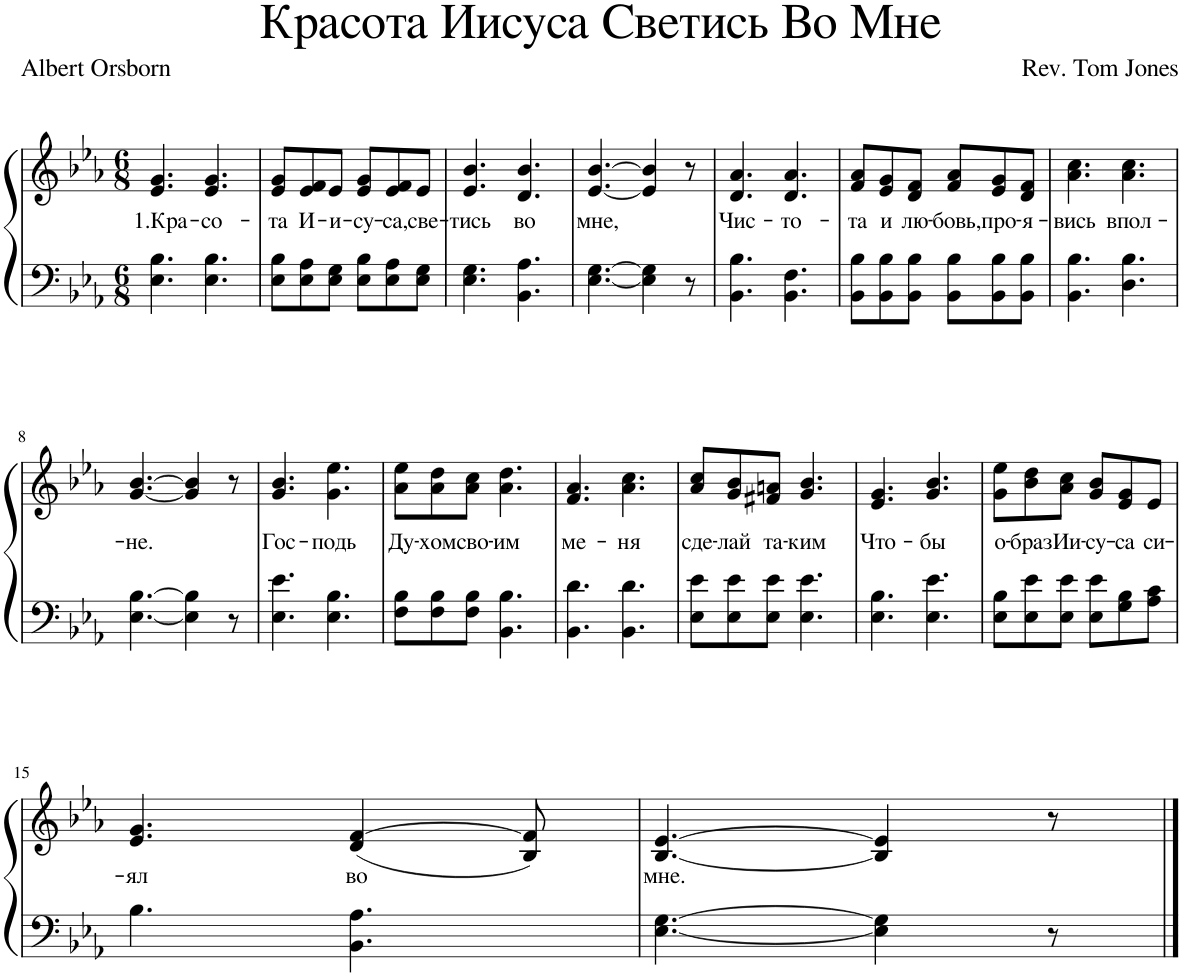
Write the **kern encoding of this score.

**kern	**kern	**text
*part1	*part1	*part1
*staff2	*staff1	*staff1
*I"Piano	*	*
*I'Pno.	*	*
*clefF4	*clefG2	*
*k[b-e-a-]	*k[b-e-a-]	*
*M6/8	*M6/8	*
=1	=1	=1
!	!	!LO:LY:b
4.E-\ 4.B-\	4.e-/ 4.g/	1.Кра-
!	!	!LO:LY:b
4.E-\ 4.B-\	4.e-/ 4.g/	-со-
=2	=2	=2
!	!	!LO:LY:b
8E-\ 8B-\L	8e-/ 8g/L	-та
!	!	!LO:LY:b
8E-\ 8A-\	8e-/ 8f/	И-
!	!	!LO:LY:b
8E-\ 8G\J	8e-/J	-и-
!	!	!LO:LY:b
8E-\ 8B-\L	8e-/ 8g/L	-су-
!	!	!LO:LY:b
8E-\ 8A-\	8e-/ 8f/	-са,
!	!	!LO:LY:b
8E-\ 8G\J	8e-/J	све-
=3	=3	=3
!	!	!LO:LY:b
4.E-\ 4.G\	4.e-/ 4.b-/	-тись
!	!	!LO:LY:b
4.BB-\ 4.A-\	4.d/ 4.b-/	во
=4	=4	=4
!	!	!LO:LY:b
[4.E-\ [4.G\	[4.e-/ [4.b-/	мне,
4E-\] 4G\]	4e-/] 4b-/]	.
8r	8r	.
=5	=5	=5
!	!	!LO:LY:b
4.BB-\ 4.B-\	4.d/ 4.a-/	Чис-
!	!	!LO:LY:b
4.BB-\ 4.F\	4.d/ 4.a-/	-то-
=6	=6	=6
!	!	!LO:LY:b
8BB-\ 8B-\L	8f/ 8a-/L	-та
!	!	!LO:LY:b
8BB-\ 8B-\	8e-/ 8g/	и
!	!	!LO:LY:b
8BB-\ 8B-\J	8d/ 8f/J	лю-
!	!	!LO:LY:b
8BB-\ 8B-\L	8f/ 8a-/L	-бовь,
!	!	!LO:LY:b
8BB-\ 8B-\	8e-/ 8g/	про-
!	!	!LO:LY:b
8BB-\ 8B-\J	8d/ 8f/J	-я-
=7	=7	=7
!	!	!LO:LY:b
4.BB-\ 4.B-\	4.a-\ 4.cc\	-вись
!	!	!LO:LY:b
4.D\ 4.B-\	4.a-\ 4.cc\	впол-
!!LO:LB:g=z
=8	=8	=8
!	!	!LO:LY:b
[4.E-\ [4.B-\	[4.g/ [4.b-/	-не.
4E-\] 4B-\]	4g/] 4b-/]	.
8r	8r	.
=9	=9	=9
!	!	!LO:LY:b
4.E-\ 4.e-\	4.g/ 4.b-/	Гос-
!	!	!LO:LY:b
4.E-\ 4.B-\	4.g\ 4.ee-\	-подь
=10	=10	=10
!	!	!LO:LY:b
8F\ 8B-\L	8a-\ 8ee-\L	Ду-
!	!	!LO:LY:b
8F\ 8B-\	8a-\ 8dd\	-хом
!	!	!LO:LY:b
8F\ 8B-\J	8a-\ 8cc\J	сво-
!	!	!LO:LY:b
4.BB-\ 4.B-\	4.a-\ 4.dd\	-им
=11	=11	=11
!	!	!LO:LY:b
4.BB-\ 4.d\	4.f/ 4.a-/	ме-
!	!	!LO:LY:b
4.BB-\ 4.d\	4.a-\ 4.cc\	-ня
=12	=12	=12
!	!	!LO:LY:b
8E-\ 8e-\L	8a-/ 8cc/L	сде-
!	!	!LO:LY:b
8E-\ 8e-\	8g/ 8b-/	-лай
!	!	!LO:LY:b
8E-\ 8e-\J	8f#X/ 8an/J	та-
!	!	!LO:LY:b
4.E-\ 4.e-\	4.g/ 4.b-/	-ким
=13	=13	=13
!	!	!LO:LY:b
4.E-\ 4.B-\	4.e-/ 4.g/	Что-
!	!	!LO:LY:b
4.E-\ 4.e-\	4.g/ 4.b-/	-бы
=14	=14	=14
!	!	!LO:LY:b
8E-\ 8B-\L	8g\ 8ee-\L	о-
!	!	!LO:LY:b
8E-\ 8e-\	8b-\ 8dd\	-браз
!	!	!LO:LY:b
8E-\ 8e-\J	8a-\ 8cc\J	Ии-
!	!	!LO:LY:b
8E-\ 8e-\L	8g/ 8b-/L	-су-
!	!	!LO:LY:b
8G\ 8B-\	8e-/ 8g/	-са
!	!	!LO:LY:b
8A-\ 8c\J	8e-/J	си-
!!LO:LB:g=z
=15	=15	=15
!	!	!LO:LY:b
4.B-\	4.e-/ 4.g/	-ял
!	!	!LO:LY:b
4.BB-\ 4.A-\	(<4d/ [4f/	во
.	8B-/ 8f/])	.
=16	=16	=16
!	!	!LO:LY:b
[4.E-\ [4.G\	[4.B-/ [4.e-/	мне.
4E-\] 4G\]	4B-/] 4e-/]	.
8r	8r	.
==	==	==
*-	*-	*-
